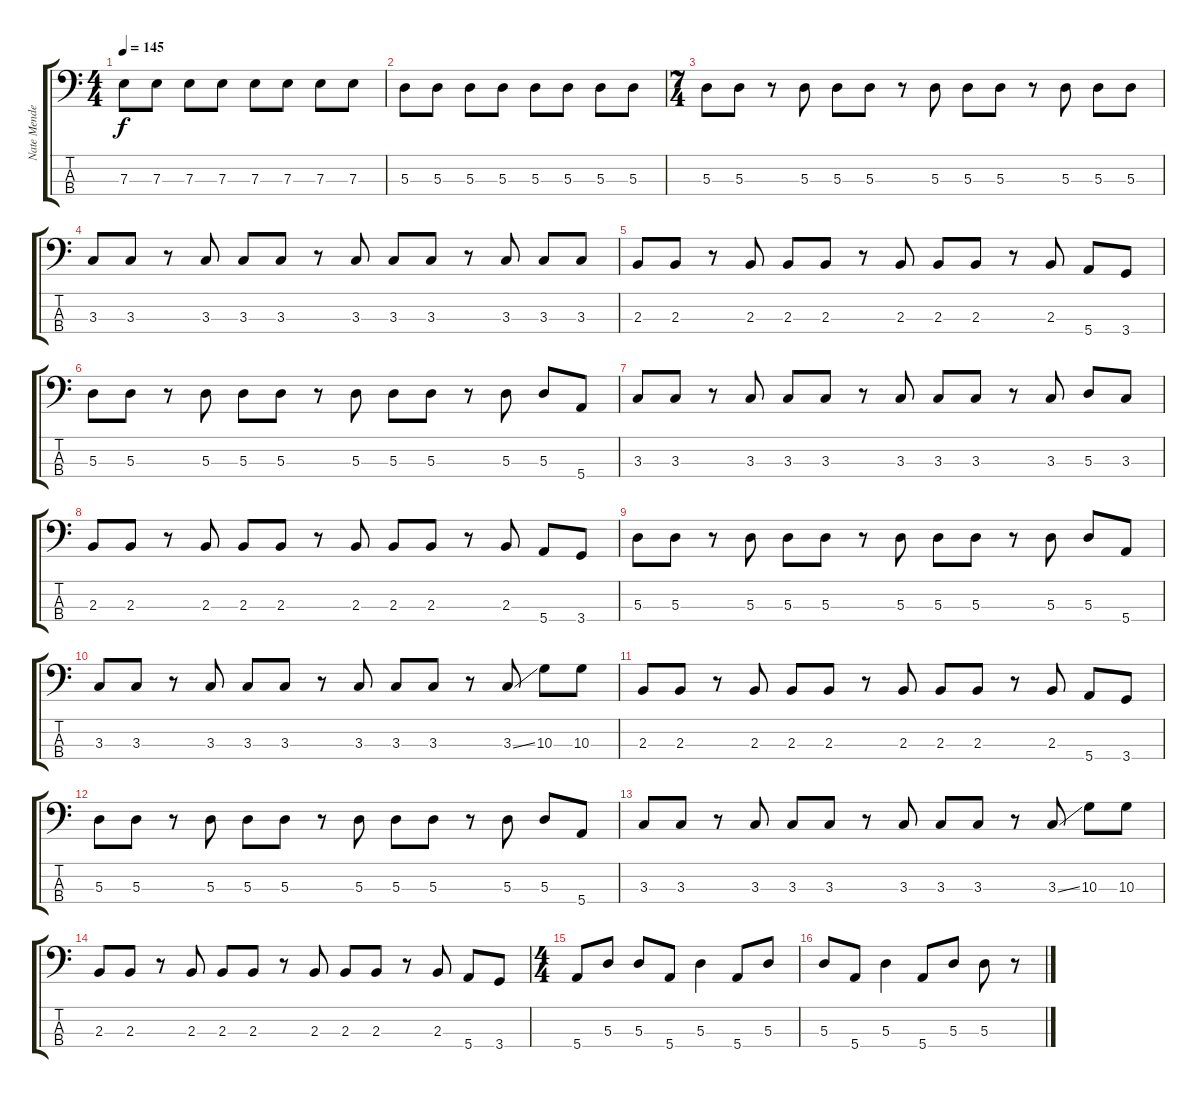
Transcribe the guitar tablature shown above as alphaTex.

\track ("Nate Mendel" "Nate Mende") {instrument electricbassfinger}
\staff {score tabs}
\tuning (G2 D2 A1 E1) {hide}
\ts (4 4)
\tempo 145
\clef f4
\ks c
7.3.8{dy f} 7.3.8 7.3.8 7.3.8 7.3.8 7.3.8 7.3.8 7.3.8 |
5.3.8 5.3.8 5.3.8 5.3.8 5.3.8 5.3.8 5.3.8 5.3.8 |
\ts (7 4)
5.3.8 5.3.8 r.8 5.3.8 5.3.8 5.3.8 r.8 5.3.8 5.3.8 5.3.8 r.8 5.3.8 5.3.8 5.3.8 |
3.3.8 3.3.8 r.8 3.3.8 3.3.8 3.3.8 r.8 3.3.8 3.3.8 3.3.8 r.8 3.3.8 3.3.8 3.3.8 |
2.3.8 2.3.8 r.8 2.3.8 2.3.8 2.3.8 r.8 2.3.8 2.3.8 2.3.8 r.8 2.3.8 5.4.8 3.4.8 |
5.3.8 5.3.8 r.8 5.3.8 5.3.8 5.3.8 r.8 5.3.8 5.3.8 5.3.8 r.8 5.3.8 5.3.8 5.4.8 |
3.3.8 3.3.8 r.8 3.3.8 3.3.8 3.3.8 r.8 3.3.8 3.3.8 3.3.8 r.8 3.3.8 5.3.8 3.3.8 |
2.3.8 2.3.8 r.8 2.3.8 2.3.8 2.3.8 r.8 2.3.8 2.3.8 2.3.8 r.8 2.3.8 5.4.8 3.4.8 |
5.3.8 5.3.8 r.8 5.3.8 5.3.8 5.3.8 r.8 5.3.8 5.3.8 5.3.8 r.8 5.3.8 5.3.8 5.4.8 |
3.3.8 3.3.8 r.8 3.3.8 3.3.8 3.3.8 r.8 3.3.8 3.3.8 3.3.8 r.8 3.3{ss}.8 10.3.8 10.3.8 |
2.3.8 2.3.8 r.8 2.3.8 2.3.8 2.3.8 r.8 2.3.8 2.3.8 2.3.8 r.8 2.3.8 5.4.8 3.4.8 |
5.3.8 5.3.8 r.8 5.3.8 5.3.8 5.3.8 r.8 5.3.8 5.3.8 5.3.8 r.8 5.3.8 5.3.8 5.4.8 |
3.3.8 3.3.8 r.8 3.3.8 3.3.8 3.3.8 r.8 3.3.8 3.3.8 3.3.8 r.8 3.3{ss}.8 10.3.8 10.3.8 |
2.3.8 2.3.8 r.8 2.3.8 2.3.8 2.3.8 r.8 2.3.8 2.3.8 2.3.8 r.8 2.3.8 5.4.8 3.4.8 |
\ts (4 4)
5.4.8 5.3.8 5.3.8 5.4.8 5.3.4 5.4.8 5.3.8 |
5.3.8 5.4.8 5.3.4 5.4.8 5.3.8 5.3.8 r.8
